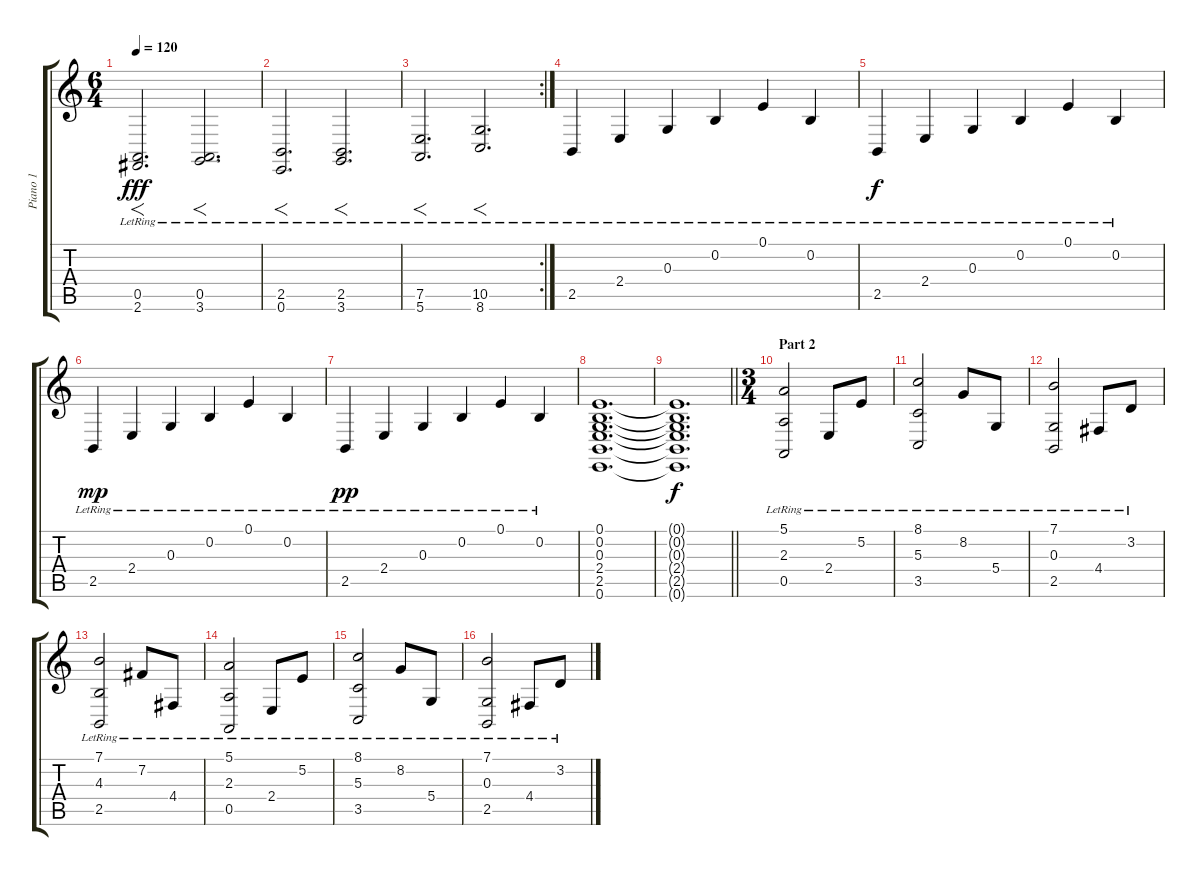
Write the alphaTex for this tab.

\track ("Piano 1" "Piano 1") {instrument acousticgrandpiano}
\staff {score tabs}
\tuning (E4 B3 G3 D3 A2 E2) {hide}
\ts (6 4)
\tempo 120
\clef g2
\ks c
(0.5{lr} 2.6{lr}).2{f d dy fff} (0.5{lr} 3.6{lr}).2{f d} |
(2.5{lr} 0.6{lr}).2{f d} (2.5{lr} 3.6{lr}).2{f d} |
\rc 2
(7.5{lr} 5.6{lr}).2{f d} (10.5{lr} 8.6{lr}).2{f d} |
2.5{lr}.4 2.4{lr}.4 0.3{lr}.4 0.2{lr}.4 0.1{lr}.4 0.2{lr}.4 |
2.5{lr}.4{dy f} 2.4{lr}.4 0.3{lr}.4 0.2{lr}.4 0.1{lr}.4 0.2{lr}.4 |
2.5{lr}.4{dy mp} 2.4{lr}.4 0.3{lr}.4 0.2{lr}.4 0.1{lr}.4 0.2{lr}.4 |
2.5{lr}.4{dy pp} 2.4{lr}.4 0.3{lr}.4 0.2{lr}.4 0.1{lr}.4 0.2{lr}.4 |
(0.1 0.2 0.3 2.4 2.5 0.6).1{d} |
\barLineRight lightlight
(0.1{t} 0.2{t} 0.3{t} 2.4{t} 2.5{t} 0.6{t}).1{d dy f} |
\ts (3 4)
\section ("" "Part 2")
(5.1{lr} 2.3{lr} 0.5{lr}).2 2.4{lr}.8 5.2{lr}.8 |
(8.1{lr} 5.3{lr} 3.5{lr}).2 8.2{lr}.8 5.4{lr}.8 |
(7.1{lr} 0.3{lr} 2.5{lr}).2 4.4{lr}.8 3.2{lr}.8 |
(7.1{lr} 4.3{lr} 2.5{lr}).2 7.2{lr}.8 4.4{lr}.8 |
(5.1{lr} 2.3{lr} 0.5{lr}).2 2.4{lr}.8 5.2{lr}.8 |
(8.1{lr} 5.3{lr} 3.5{lr}).2 8.2{lr}.8 5.4{lr}.8 |
(7.1{lr} 0.3{lr} 2.5{lr}).2 4.4{lr}.8 3.2{lr}.8
